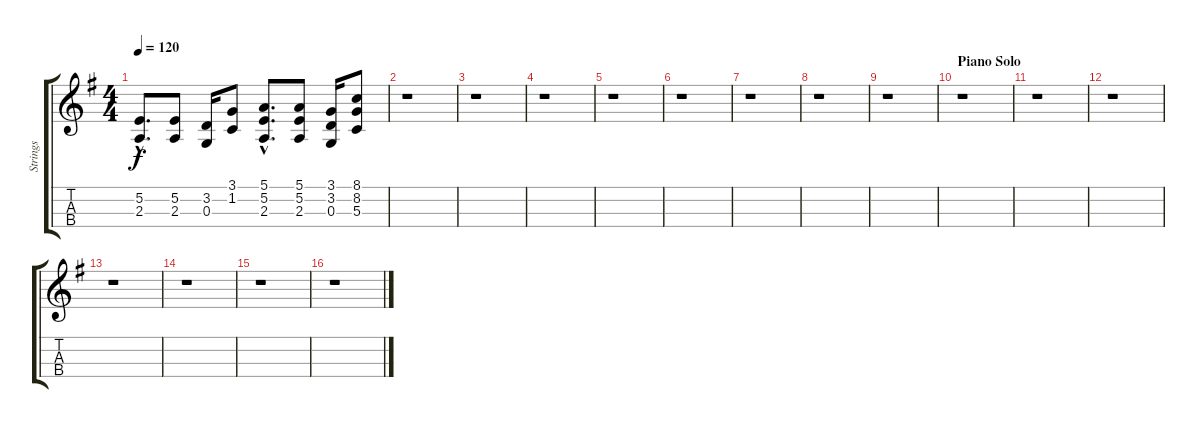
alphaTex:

\track ("Strings" "Strings") {instrument stringensemble1}
\staff {score tabs}
\tuning (E4 B3 G3 D3) {hide}
\ts (4 4)
\tempo 120
\clef g2
\ks eminor
(5.2{hac} 2.3{hac}).8{d dy f} (5.2 2.3).8 (3.2 0.3).16 (3.1 1.2).8 (5.1{hac} 5.2{hac} 2.3{hac}).8{d} (5.1 5.2 2.3).8 (3.1 3.2 0.3).16 (8.1 8.2 5.3).8 |
r.1 |
r.1 |
r.1 |
r.1 |
r.1 |
r.1 |
r.1 |
r.1 |
\section ("" "Piano Solo")
r.1 |
r.1 |
r.1 |
r.1 |
r.1 |
r.1 |
r.1
